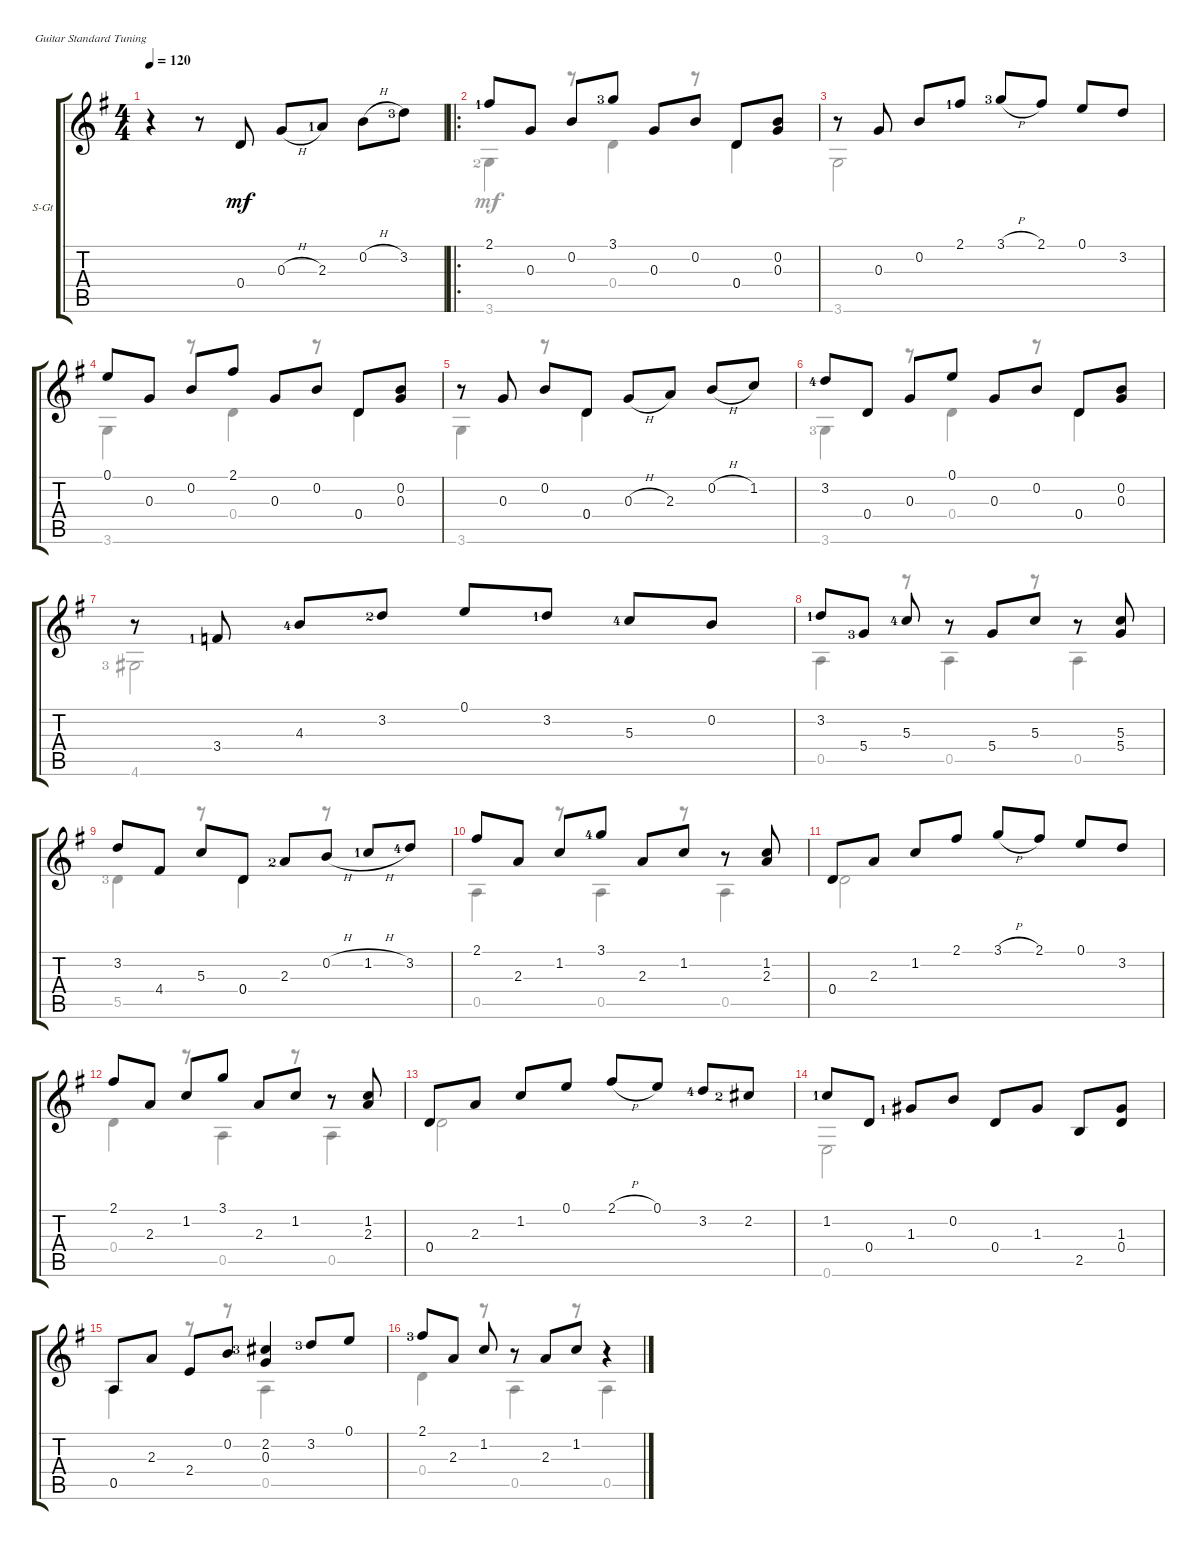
\defaultSystemsLayout 4
\bracketExtendMode groupsimilarinstruments
\firstSystemTrackNameOrientation horizontal
\otherSystemsTrackNameOrientation horizontal
\track ("Steel Guitar" "S-Gt") {instrument acousticguitarsteel}
\staff {score tabs}
\tuning (E4 B3 G3 D3 A2 E2)
\voice
\ts (4 4)
\tempo 120
\clef g2
\ks eminor
r.4{dy mf instrument acousticguitarsteel} r.8 0.4.8 0.3{h}.8 2.3{lf 2}.8 0.2{h}.8 3.2{lf 4}.8 |
\ro
2.1{lf 2}.8 0.3.8 0.2.8 3.1{lf 4}.8 0.3.8 0.2.8 0.4.8 (0.2 0.3).8 |
r.8 0.3.8 0.2.8 2.1{lf 2}.8 3.1{h lf 4}.8 2.1.8 0.1.8 3.2.8 |
0.1.8 0.3.8 0.2.8 2.1.8 0.3.8 0.2.8 0.4.8 (0.2 0.3).8 |
r.8 0.3.8 0.2.8 0.4.8 0.3{h}.8 2.3.8 0.2{h}.8 1.2.8 |
3.2{lf 5}.8 0.4.8 0.3.8 0.1.8 0.3.8 0.2.8 0.4.8 (0.2 0.3).8 |
r.8 3.4{lf 2}.8 4.3{lf 5}.8 3.2{lf 3}.8 0.1.8 3.2{lf 2}.8 5.3{lf 5}.8 0.2.8 |
3.2{lf 2}.8 5.4{lf 4}.8 5.3{lf 5}.8 r.8 5.4.8 5.3.8 r.8 (5.4 5.3).8 |
3.2.8 4.4.8 5.3.8 0.4.8 2.3{lf 3}.8 0.2{h}.8 1.2{h lf 2}.8 3.2{lf 5}.8 |
2.1.8 2.3.8 1.2.8 3.1{lf 5}.8 2.3.8 1.2.8 r.8 (1.2 2.3).8 |
0.4.8 2.3.8 1.2.8 2.1.8 3.1{h}.8 2.1.8 0.1.8 3.2.8 |
2.1.8 2.3.8 1.2.8 3.1.8 2.3.8 1.2.8 r.8 (1.2 2.3).8 |
0.4.8 2.3.8 1.2.8 0.1.8 2.1{h}.8 0.1.8 3.2{lf 5}.8 2.2{lf 3}.8 |
1.2{lf 2}.8 0.4.8 1.3{lf 2}.8 0.2.8 0.4.8 1.3.8 2.5.8 (1.3 0.4).8 |
0.5.8 2.3.8 2.4.8 0.2.8 (2.2{lf 4} 0.3).4 3.2{lf 4}.8 0.1.8 |
2.1{lf 4}.8 2.3.8 1.2.8 r.8 2.3.8 1.2.8 r.4
\voice
\clef g2
\ottava regular
\simile none
\ks eminor
|
3.6{lf 3}.4 r.8 0.4.4 r.8 0.4.4 |
3.6.2 |
3.6.4 r.8 0.4.4 r.8 0.4.4 |
3.6.4 r.8 0.4.4 |
3.6{lf 4}.4 r.8 0.4.4 r.8 0.4.4 |
4.6{lf 4}.2 |
0.5.4 r.8 0.5.4 r.8 0.5.4 |
5.5{lf 4}.4 r.8 0.4.4 r.8 |
0.5.4 r.8 0.5.4 r.8 0.5.4 |
0.4.2 |
0.4.4 r.8 0.5.4 r.8 0.5.4 |
0.4.2 |
0.6.2 |
0.5.4 r.8 r.8 0.5.4 |
0.4.4 r.8 0.5.4 r.8 0.5.4
